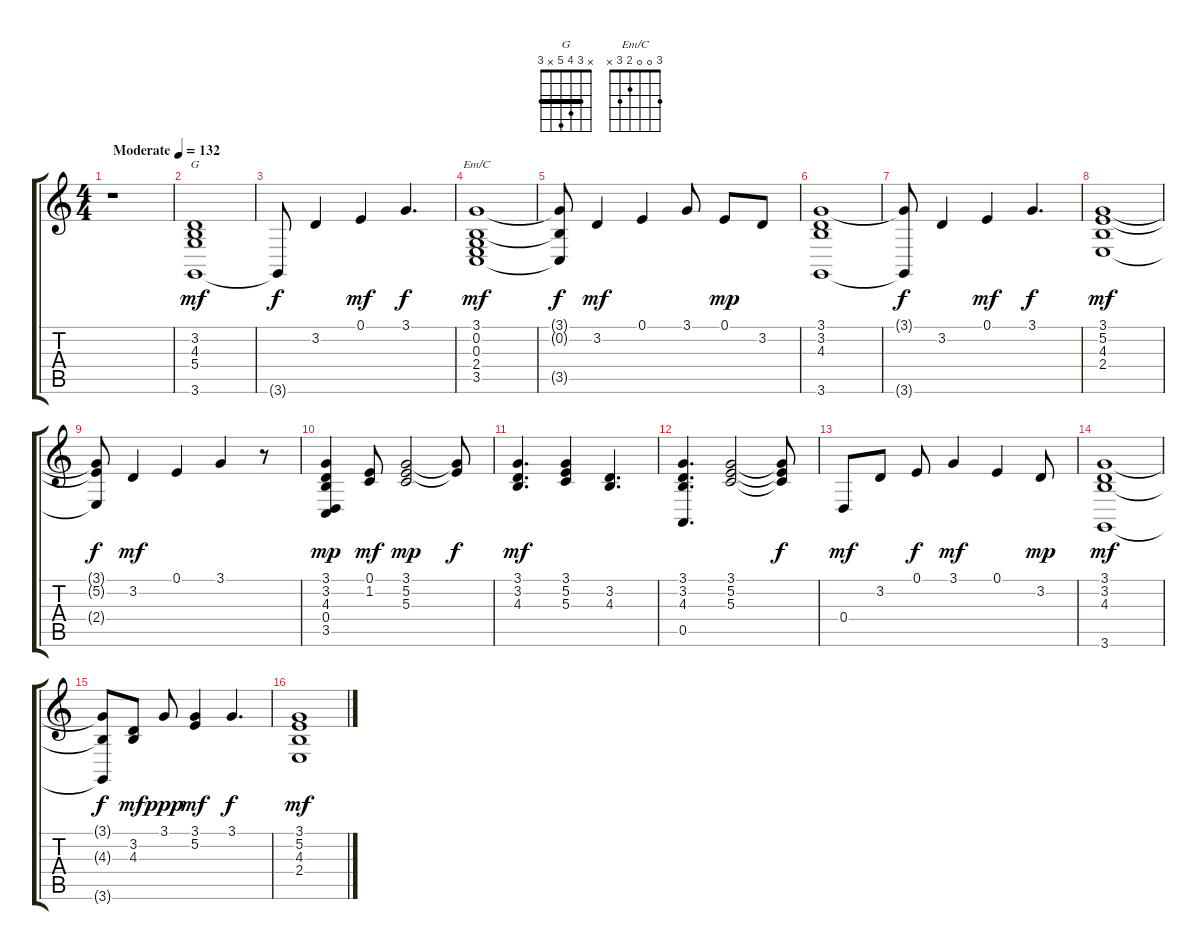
\track "" {instrument acousticgrandpiano}
\staff {score tabs}
\tuning (E4 B3 G3 D3 A2 E2) {hide}
\chord ("G" x 3 4 5 x 3) {barre 3}
\chord ("Em/C" 3 0 0 2 3 x)
\ts (4 4)
\tempo (132 "Moderate")
\clef g2
\ks c
r.1{dy mf instrument acousticgrandpiano} |
(3.2 4.3 5.4 3.6).1{ch "G"} |
3.6{t}.8{dy f} 3.2.4 0.1.4{dy mf} 3.1.4{d dy f} |
(3.1 0.2 0.3 2.4 3.5).1{ch "Em/C" dy mf} |
(3.1{t} 0.2{t} 3.5{t}).8{dy f} 3.2.4{dy mf} 0.1.4 3.1.8 0.1.8{dy mp} 3.2.8 |
(3.1 3.2 4.3 3.6).1 |
(3.1{t} 3.6{t}).8{dy f} 3.2.4 0.1.4{dy mf} 3.1.4{d dy f} |
(3.1 5.2 4.3 2.4).1{dy mf} |
(3.1{t} 5.2{t} 2.4{t}).8{dy f} 3.2.4{dy mf} 0.1.4 3.1.4 r.8 |
(3.1 3.2 4.3 0.4 3.5).4{dy mp} (0.1 1.2).8{dy mf} (3.1 5.2 5.3).2{dy mp} (3.1{t} 5.2{t}).8{dy f} |
(3.1 3.2 4.3).4{d dy mf} (3.1 5.2 5.3).4 (3.2 4.3).4{d} |
(3.1 3.2 4.3 0.5).4{d} (3.1 5.2 5.3).2 (3.1{t} 5.2{t} 5.3{t}).8{dy f} |
0.4.8{dy mf} 3.2.8 0.1.8{dy f} 3.1.4{dy mf} 0.1.4 3.2.8{dy mp} |
(3.1 3.2 4.3 3.6).1{dy mf} |
(3.1{t} 4.3{t} 3.6{t}).8{dy f} (3.2 4.3).8{dy mf} 3.1.8{dy ppp} (3.1 5.2).4{dy mf} 3.1.4{d dy f} |
(3.1 5.2 4.3 2.4).1{dy mf}
